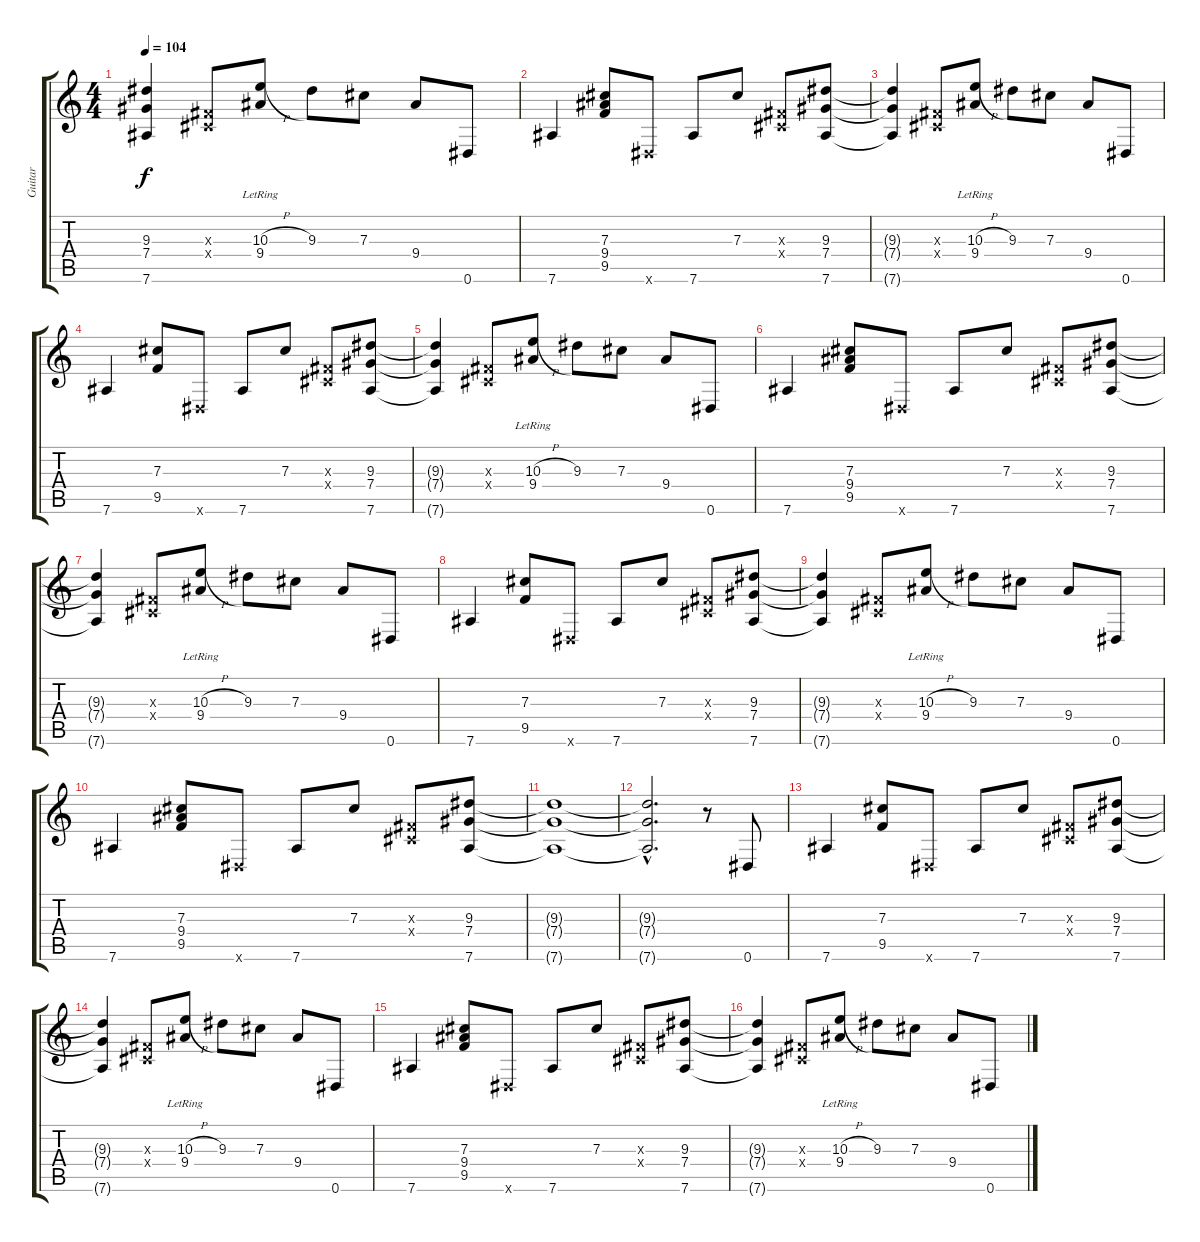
\track ("Guitar" "Guitar") {instrument distortionguitar}
\staff {score tabs}
\tuning (Eb4 Bb3 Gb3 Db3 Ab2 Eb2) {hide}
\ts (4 4)
\tempo 104
\clef g2
\ks c
(9.3{t} 7.4{t} 7.6{t}).4{dy f} (0.3{x} 0.4{x}).8 (10.3{h} 9.4{lr}).8 9.3.8 7.3.8 9.4.8 0.6.8 |
7.6.4 (7.3 9.4 9.5).8 0.6{x}.8 7.6.8 7.3.8 (0.3{x} 0.4{x}).8 (9.3 7.4 7.6).8 |
(9.3{t} 7.4{t} 7.6{t}).4 (0.3{x} 0.4{x}).8 (10.3{h} 9.4{lr}).8 9.3.8 7.3.8 9.4.8 0.6.8 |
7.6.4 (7.3 9.5).8 0.6{x}.8 7.6.8 7.3.8 (0.3{x} 0.4{x}).8 (9.3 7.4 7.6).8 |
(9.3{t} 7.4{t} 7.6{t}).4 (0.3{x} 0.4{x}).8 (10.3{h} 9.4{lr}).8 9.3.8 7.3.8 9.4.8 0.6.8 |
7.6.4 (7.3 9.4 9.5).8 0.6{x}.8 7.6.8 7.3.8 (0.3{x} 0.4{x}).8 (9.3 7.4 7.6).8 |
(9.3{t} 7.4{t} 7.6{t}).4 (0.3{x} 0.4{x}).8 (10.3{h} 9.4{lr}).8 9.3.8 7.3.8 9.4.8 0.6.8 |
7.6.4 (7.3 9.5).8 0.6{x}.8 7.6.8 7.3.8 (0.3{x} 0.4{x}).8 (9.3 7.4 7.6).8 |
(9.3{t} 7.4{t} 7.6{t}).4 (0.3{x} 0.4{x}).8 (10.3{h} 9.4{lr}).8 9.3.8 7.3.8 9.4.8 0.6.8 |
7.6.4 (7.3 9.4 9.5).8 0.6{x}.8 7.6.8 7.3.8 (0.3{x} 0.4{x}).8 (9.3 7.4 7.6).8 |
(9.3{t} 7.4{t} 7.6{t}).1 |
(9.3{hac t} 7.4{hac t} 7.6{hac t}).2{d} r.8 0.6.8 |
7.6.4 (7.3 9.5).8 0.6{x}.8 7.6.8 7.3.8 (0.3{x} 0.4{x}).8 (9.3 7.4 7.6).8 |
(9.3{t} 7.4{t} 7.6{t}).4 (0.3{x} 0.4{x}).8 (10.3{h} 9.4{lr}).8 9.3.8 7.3.8 9.4.8 0.6.8 |
7.6.4 (7.3 9.4 9.5).8 0.6{x}.8 7.6.8 7.3.8 (0.3{x} 0.4{x}).8 (9.3 7.4 7.6).8 |
(9.3{t} 7.4{t} 7.6{t}).4 (0.3{x} 0.4{x}).8 (10.3{h} 9.4{lr}).8 9.3.8 7.3.8 9.4.8 0.6.8
